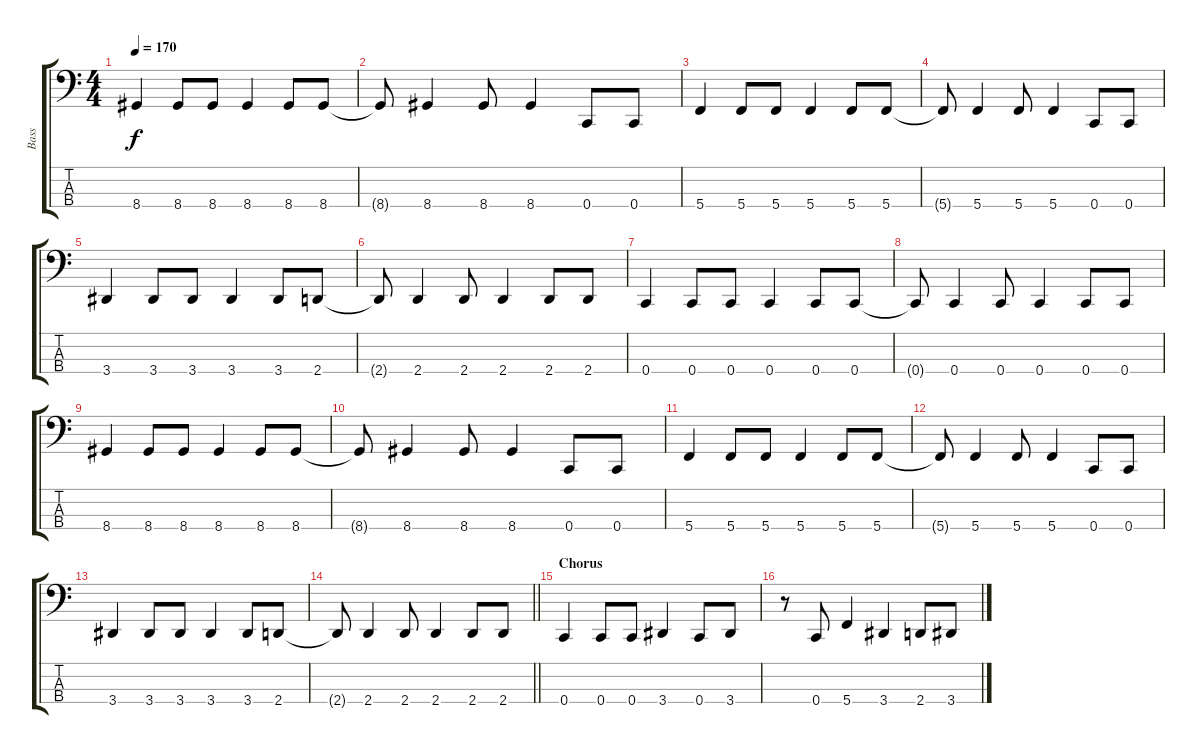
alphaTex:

\track ("Bass" "Bass") {instrument electricbassfinger}
\staff {score tabs}
\tuning (F2 C2 G1 C1) {hide}
\ts (4 4)
\tempo 170
\clef f4
\ks c
8.4.4{dy f} 8.4.8 8.4.8 8.4.4 8.4.8 8.4.8 |
8.4{t}.8 8.4.4 8.4.8 8.4.4 0.4.8 0.4.8 |
5.4.4 5.4.8 5.4.8 5.4.4 5.4.8 5.4.8 |
5.4{t}.8 5.4.4 5.4.8 5.4.4 0.4.8 0.4.8 |
3.4.4 3.4.8 3.4.8 3.4.4 3.4.8 2.4.8 |
2.4{t}.8 2.4.4 2.4.8 2.4.4 2.4.8 2.4.8 |
0.4.4 0.4.8 0.4.8 0.4.4 0.4.8 0.4.8 |
0.4{t}.8 0.4.4 0.4.8 0.4.4 0.4.8 0.4.8 |
8.4.4 8.4.8 8.4.8 8.4.4 8.4.8 8.4.8 |
8.4{t}.8 8.4.4 8.4.8 8.4.4 0.4.8 0.4.8 |
5.4.4 5.4.8 5.4.8 5.4.4 5.4.8 5.4.8 |
5.4{t}.8 5.4.4 5.4.8 5.4.4 0.4.8 0.4.8 |
3.4.4 3.4.8 3.4.8 3.4.4 3.4.8 2.4.8 |
\barLineRight lightlight
2.4{t}.8 2.4.4 2.4.8 2.4.4 2.4.8 2.4.8 |
\section ("" "Chorus ")
0.4.4 0.4.8 0.4.8 3.4.4 0.4.8 3.4.8 |
r.8 0.4.8 5.4.4 3.4.4 2.4.8 3.4.8
